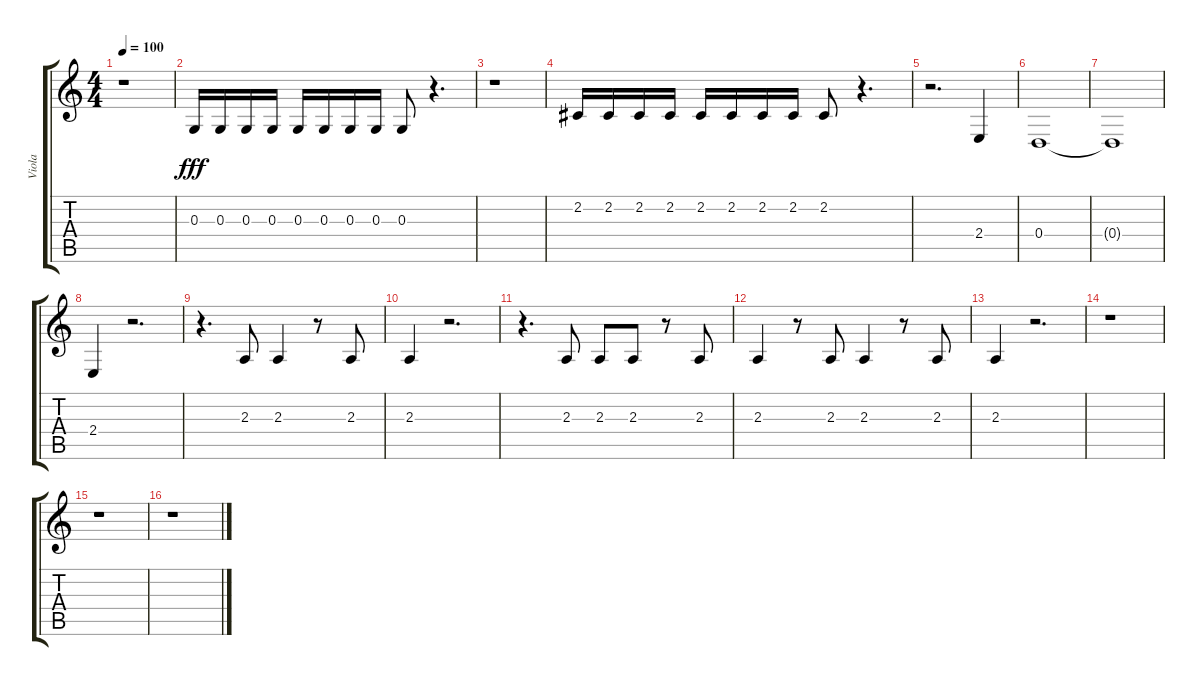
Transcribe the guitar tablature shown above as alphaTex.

\track ("Viola" "Viola") {instrument stringensemble1}
\staff {score tabs}
\tuning (E4 B3 G3 D3 A2 E2) {hide}
\ts (4 4)
\tempo 100
\clef g2
\ks c
r.1{dy fff} |
0.3.16 0.3.16 0.3.16 0.3.16 0.3.16 0.3.16 0.3.16 0.3.16 0.3.8 r.4{d} |
r.1 |
2.2.16 2.2.16 2.2.16 2.2.16 2.2.16 2.2.16 2.2.16 2.2.16 2.2.8 r.4{d} |
r.2{d} 2.4.4 |
0.4.1 |
0.4{t}.1 |
2.4.4 r.2{d} |
r.4{d} 2.3.8 2.3.4 r.8 2.3.8 |
2.3.4 r.2{d} |
r.4{d} 2.3.8 2.3.8 2.3.8 r.8 2.3.8 |
2.3.4 r.8 2.3.8 2.3.4 r.8 2.3.8 |
2.3.4 r.2{d} |
r.1 |
r.1 |
r.1
